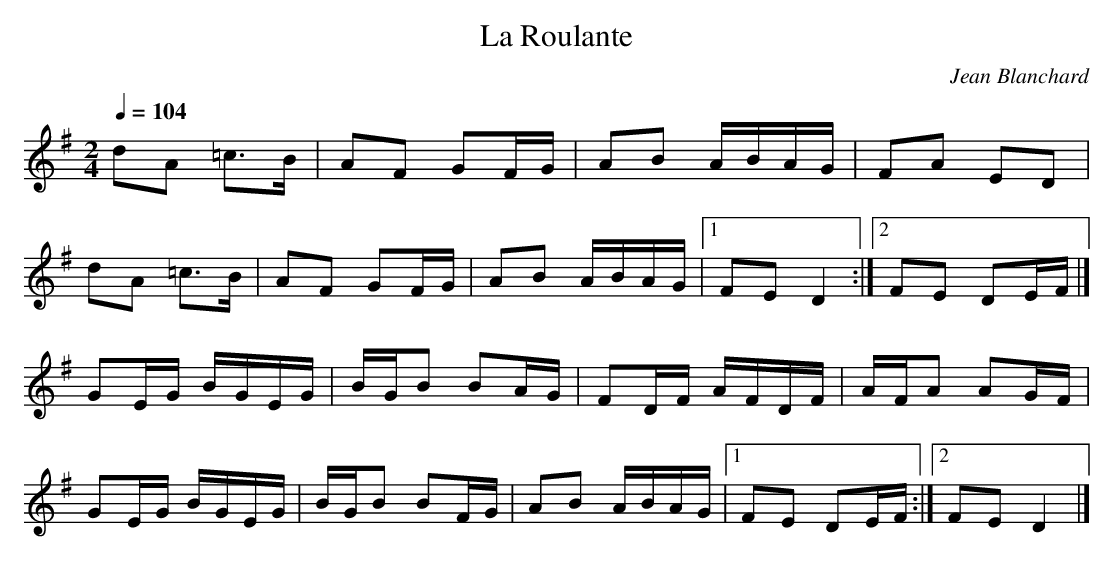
X:1
T: Roulante, La
C: Jean Blanchard
Q: 1/4=104
M: 2/4
L: 1/8
K: Dmix
dA =c>B | AF GF/G/ | AB A/B/A/G/ | FA ED |
dA =c>B | AF GF/G/ | AB A/B/A/G/ |[1 FE D2 :|[2 FE DE/F/ |]
GE/G/ B/G/E/G/ | B/G/B BA/G/ | FD/F/ A/F/D/F/ | A/F/A AG/F/ |
GE/G/ B/G/E/G/ | B/G/B BF/G/ | AB A/B/A/G/ |[1 FE DE/F/ :|[2 FE D2 |]
